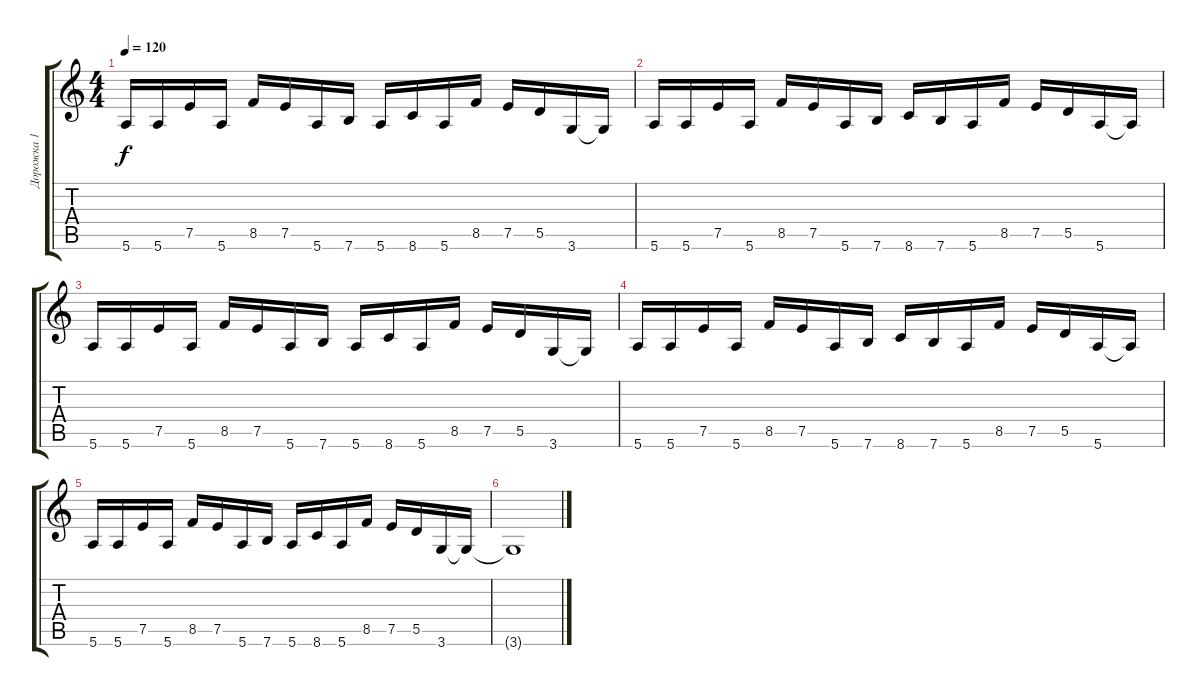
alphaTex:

\track ("Дорожка 1" "Дорожка 1") {instrument distortionguitar}
\staff {score tabs}
\tuning (E4 B3 G3 D3 A2 E2) {hide}
\ts (4 4)
\tempo 120
\clef g2
\ks c
5.6.16{dy f} 5.6.16 7.5.16 5.6.16 8.5.16 7.5.16 5.6.16 7.6.16 5.6.16 8.6.16 5.6.16 8.5.16 7.5.16 5.5.16 3.6.16 3.6{t}.16 |
5.6.16 5.6.16 7.5.16 5.6.16 8.5.16 7.5.16 5.6.16 7.6.16 8.6.16 7.6.16 5.6.16 8.5.16 7.5.16 5.5.16 5.6.16 5.6{t}.16 |
5.6.16 5.6.16 7.5.16 5.6.16 8.5.16 7.5.16 5.6.16 7.6.16 5.6.16 8.6.16 5.6.16 8.5.16 7.5.16 5.5.16 3.6.16 3.6{t}.16 |
5.6.16 5.6.16 7.5.16 5.6.16 8.5.16 7.5.16 5.6.16 7.6.16 8.6.16 7.6.16 5.6.16 8.5.16 7.5.16 5.5.16 5.6.16 5.6{t}.16 |
5.6.16 5.6.16 7.5.16 5.6.16 8.5.16 7.5.16 5.6.16 7.6.16 5.6.16 8.6.16 5.6.16 8.5.16 7.5.16 5.5.16 3.6.16 3.6{t}.16 |
3.6{t}.1
